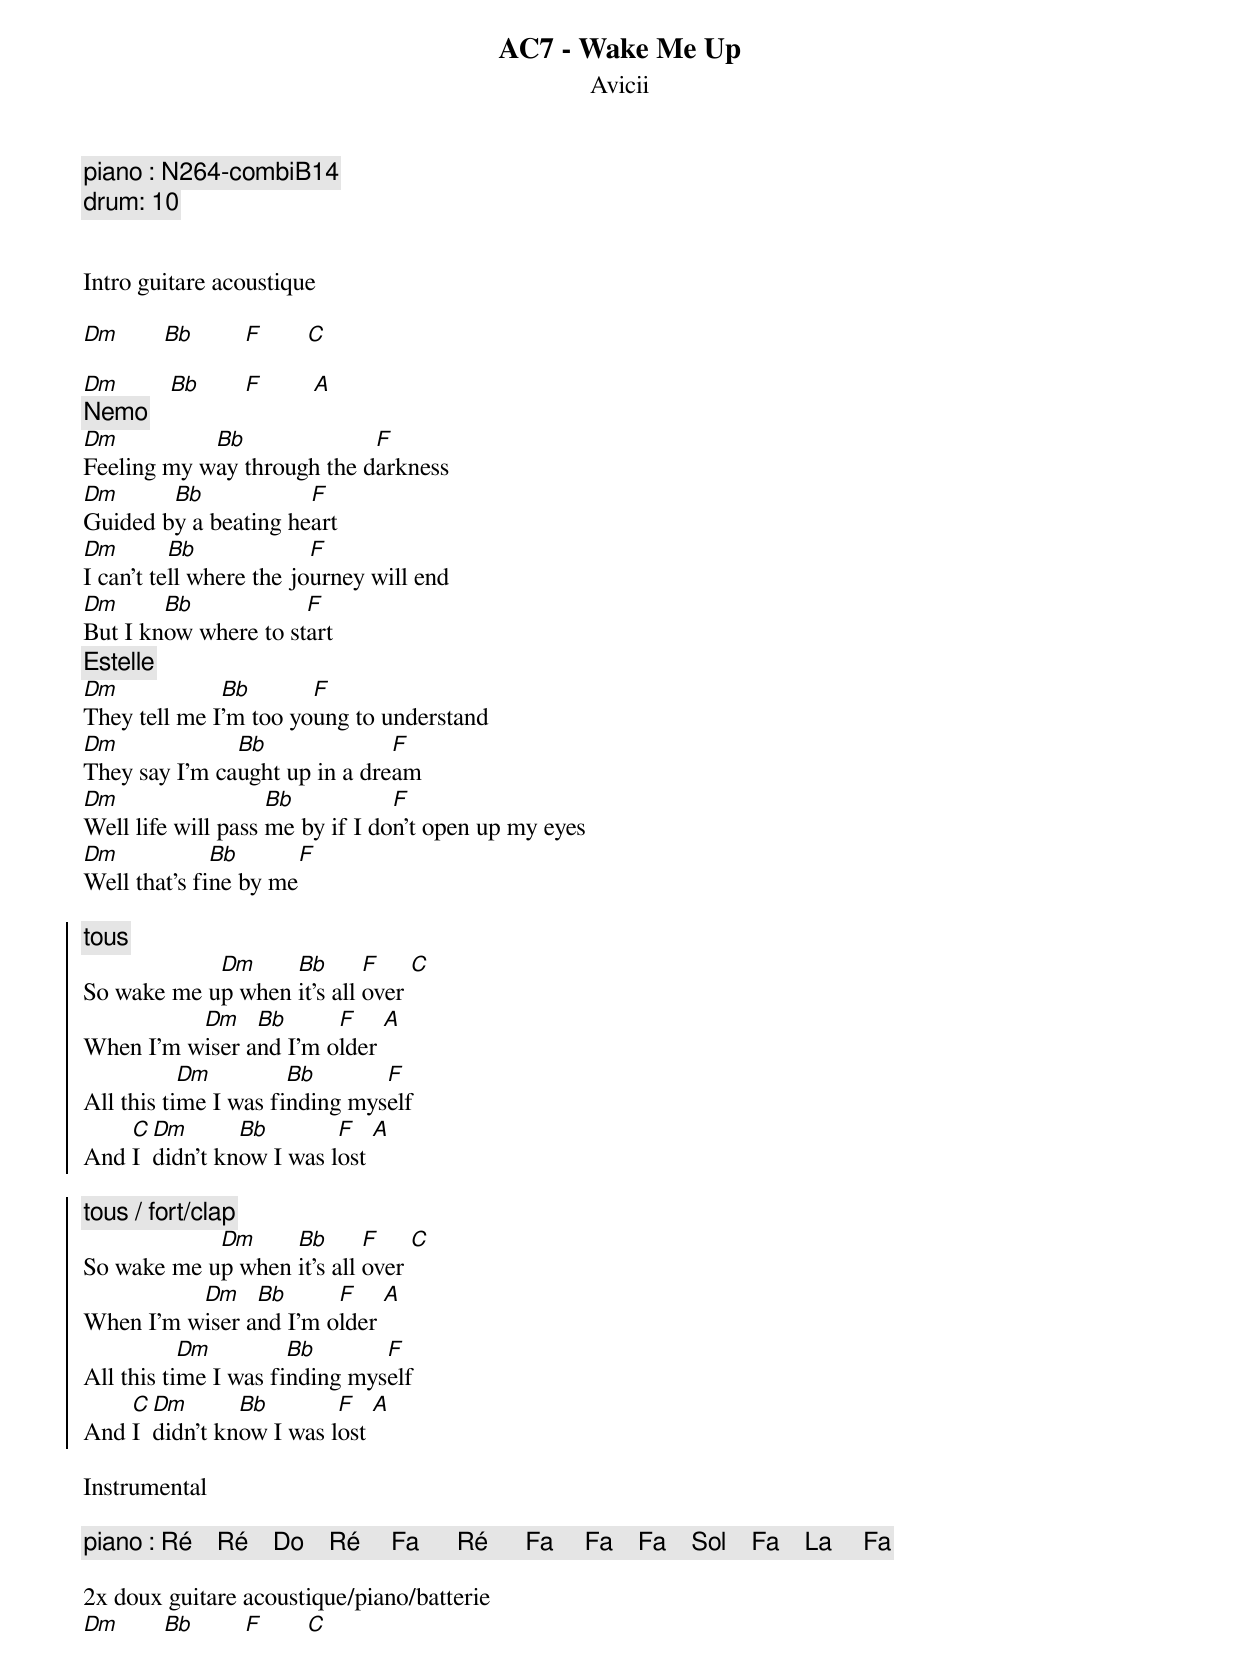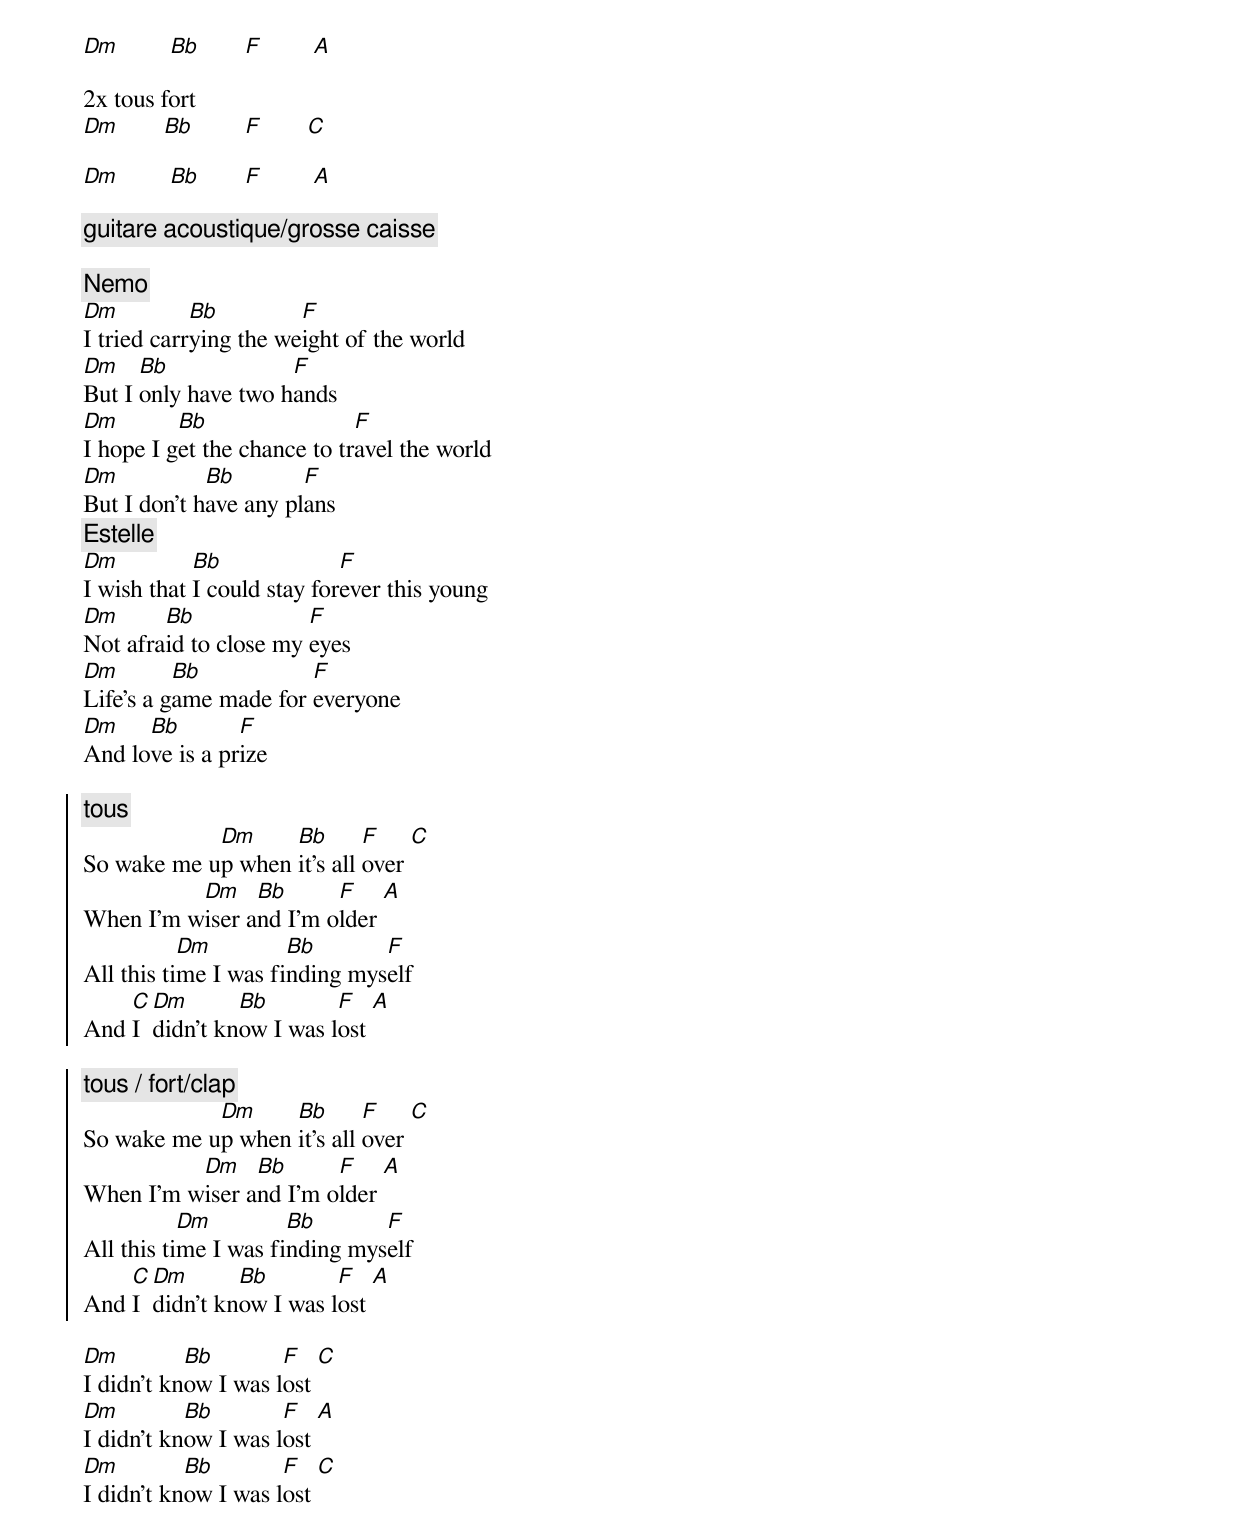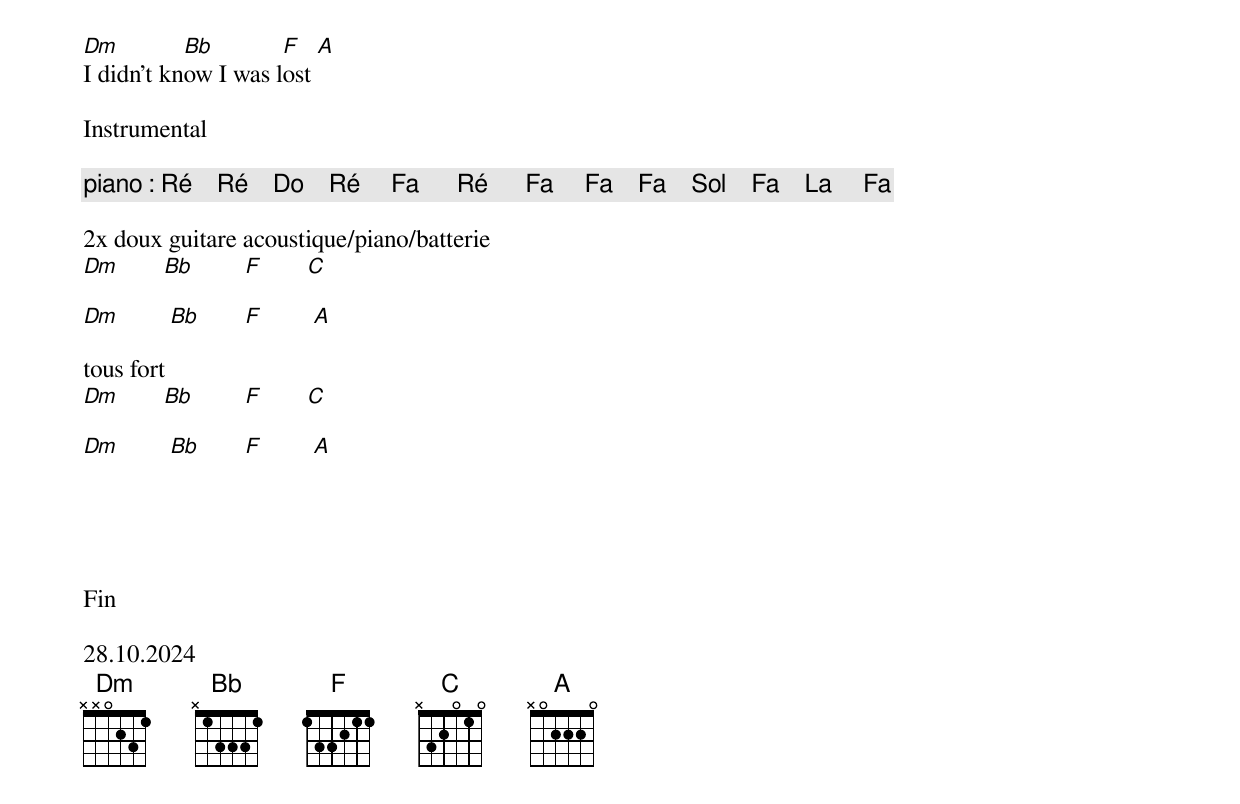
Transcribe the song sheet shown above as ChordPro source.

{title: AC7 - Wake Me Up}
{subtitle: Avicii}
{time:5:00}
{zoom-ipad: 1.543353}
{c:piano : N264-combiB14}
{c:drum: 10}


Intro guitare acoustique

[Dm]       [Bb]        [F]       [C]

[Dm]        [Bb]       [F]        [A]
{c:Nemo}
[Dm]Feeling my w[Bb]ay through the d[F]arkness
[Dm]Guided b[Bb]y a beating he[F]art
[Dm]I can't te[Bb]ll where the jo[F]urney will end
[Dm]But I kn[Bb]ow where to st[F]art
{c:Estelle}
[Dm]They tell me I[Bb]'m too yo[F]ung to understand
[Dm]They say I'm ca[Bb]ught up in a dre[F]am
[Dm]Well life will pass [Bb]me by if I do[F]n't open up my eyes
[Dm]Well that's fi[Bb]ne by me[F]

{soc}
{c:tous }
So wake me u[Dm]p when [Bb]it's all [F]over [C]
When I'm w[Dm]iser a[Bb]nd I'm o[F]lder [A]
All this ti[Dm]me I was fi[Bb]nding mys[F]elf
And [C]I [Dm]didn't kn[Bb]ow﻿ I was l[F]ost [A]

{c:tous / fort/clap}
So wake me u[Dm]p when [Bb]it's all [F]over [C]
When I'm w[Dm]iser a[Bb]nd I'm o[F]lder [A]
All this ti[Dm]me I was fi[Bb]nding mys[F]elf
And [C]I [Dm]didn't kn[Bb]ow﻿ I was l[F]ost [A]
{eoc}

Instrumental

{c:piano : Ré    Ré    Do    Ré     Fa      Ré      Fa     Fa    Fa    Sol    Fa    La     Fa}

2x doux guitare acoustique/piano/batterie
[Dm]       [Bb]        [F]       [C]

[Dm]        [Bb]       [F]        [A]

2x tous fort
[Dm]       [Bb]        [F]       [C]

[Dm]        [Bb]       [F]        [A]

{c:guitare acoustique/grosse caisse}

{c:Nemo}
[Dm]I tried carr[Bb]ying the we[F]ight of the world
[Dm]But I [Bb]only have two h[F]ands
[Dm]I hope I g[Bb]et the chance to tr[F]avel the world
[Dm]But I don't h[Bb]ave any pl[F]ans
{c:Estelle}
[Dm]I wish that [Bb]I could stay for[F]ever this young
[Dm]Not afra[Bb]id to close my [F]eyes
[Dm]Life's a g[Bb]ame﻿ made for [F]everyone
[Dm]And lo[Bb]ve is a pr[F]ize

{soc}
{c:tous}
So wake me u[Dm]p when [Bb]it's all [F]over [C]
When I'm w[Dm]iser a[Bb]nd I'm o[F]lder [A]
All this ti[Dm]me I was fi[Bb]nding mys[F]elf
And [C]I [Dm]didn't kn[Bb]ow﻿ I was l[F]ost [A]

{c:tous / fort/clap}
So wake me u[Dm]p when [Bb]it's all [F]over [C]
When I'm w[Dm]iser a[Bb]nd I'm o[F]lder [A]
All this ti[Dm]me I was fi[Bb]nding mys[F]elf
And [C]I [Dm]didn't kn[Bb]ow﻿ I was l[F]ost [A]
{eoc}

[Dm]I didn't kn[Bb]ow I was l[F]ost [C]
[Dm]I didn't kn[Bb]ow I was l[F]ost [A]
[Dm]I didn't kn[Bb]ow I was l[F]ost [C]
[Dm]I didn't kn[Bb]ow I was l[F]ost [A]

Instrumental

{c:piano : Ré    Ré    Do    Ré     Fa      Ré      Fa     Fa    Fa    Sol    Fa    La     Fa}

2x doux guitare acoustique/piano/batterie
[Dm]       [Bb]        [F]       [C]

[Dm]        [Bb]       [F]        [A]

tous fort
[Dm]       [Bb]        [F]       [C]

[Dm]        [Bb]       [F]        [A]





Fin

28.10.2024
